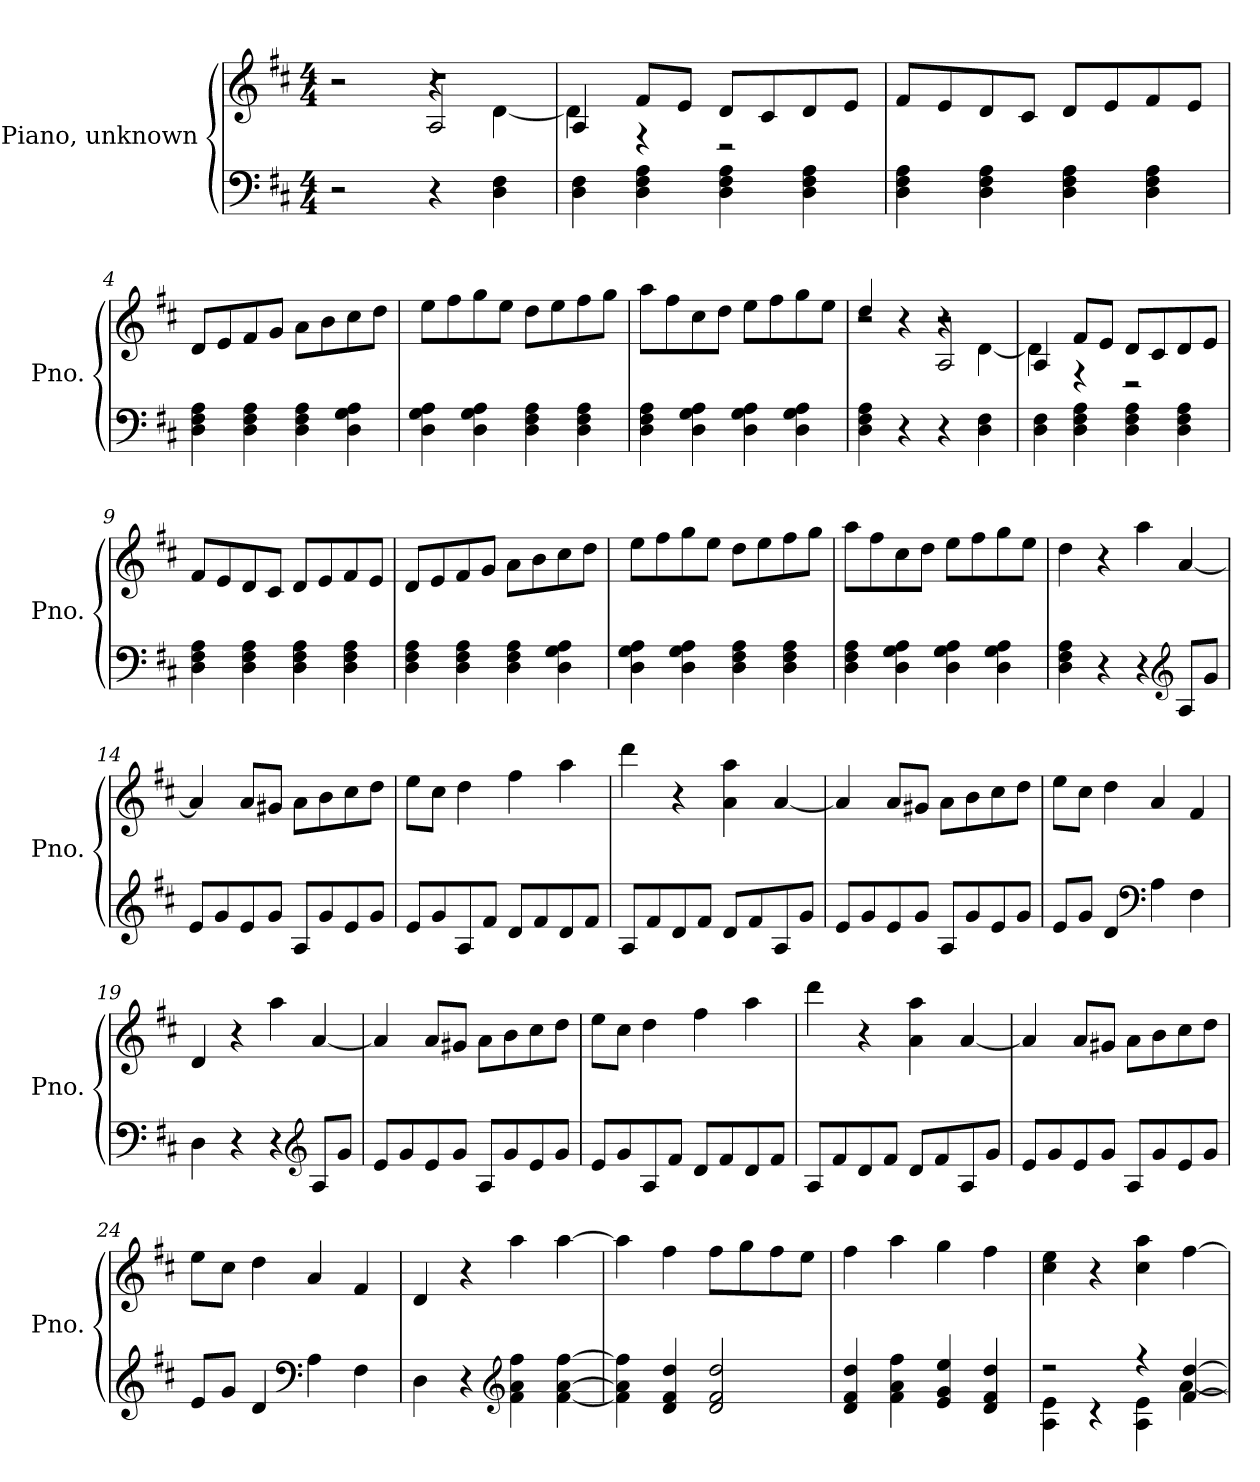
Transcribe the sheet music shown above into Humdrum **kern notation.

**kern	**kern
*part1	*part1
*staff2	*staff1
*I"Piano, unknown	*
*I'Pno.	*
*clefF4	*clefG2
*k[f#c#]	*k[f#c#]
*M4/4	*M4/4
*MM120	*MM120
=1	=1
*	*^
*	*	*^
2r	1r	2r	2r
4r	.	4r	2A/
4D\ 4F#\	.	[4d\	.
*	*	*v	*v
=2	=2	=2
4D\ 4F#\	4A/	4d\]
4D\ 4F#\ 4A\	8f#/L	4r
.	8e/J	.
4D\ 4F#\ 4A\	8d/L	2r
.	8c#/	.
4D\ 4F#\ 4A\	8d/	.
.	8e/J	.
*	*v	*v
=3	=3
4D\ 4F#\ 4A\	8f#/L
.	8e/
4D\ 4F#\ 4A\	8d/
.	8c#/J
4D\ 4F#\ 4A\	8d/L
.	8e/
4D\ 4F#\ 4A\	8f#/
.	8e/J
=4	=4
4D\ 4F#\ 4A\	8d/L
.	8e/
4D\ 4F#\ 4A\	8f#/
.	8g/J
4D\ 4F#\ 4A\	8a\L
.	8b\
4D\ 4G\ 4A\	8cc#\
.	8dd\J
=5	=5
4D\ 4G\ 4A\	8ee\L
.	8ff#\
4D\ 4G\ 4A\	8gg\
.	8ee\J
4D\ 4F#\ 4A\	8dd\L
.	8ee\
4D\ 4F#\ 4A\	8ff#\
.	8gg\J
!!LO:LB:g=z
=6	=6
4D\ 4F#\ 4A\	8aa\L
.	8ff#\
4D\ 4G\ 4A\	8cc#\
.	8dd\J
4D\ 4G\ 4A\	8ee\L
.	8ff#\
4D\ 4G\ 4A\	8gg\
.	8ee\J
=7	=7
*	*^
*	*	*^
4D\ 4F#\ 4A\	4dd/	2r	2r
4r	4r	.	.
4r	2r	4r	2A/
4D\ 4F#\	.	[4d\	.
*	*	*v	*v
=8	=8	=8
4D\ 4F#\	4A/	4d\]
4D\ 4F#\ 4A\	8f#/L	4r
.	8e/J	.
4D\ 4F#\ 4A\	8d/L	2r
.	8c#/	.
4D\ 4F#\ 4A\	8d/	.
.	8e/J	.
*	*v	*v
=9	=9
4D\ 4F#\ 4A\	8f#/L
.	8e/
4D\ 4F#\ 4A\	8d/
.	8c#/J
4D\ 4F#\ 4A\	8d/L
.	8e/
4D\ 4F#\ 4A\	8f#/
.	8e/J
=10	=10
4D\ 4F#\ 4A\	8d/L
.	8e/
4D\ 4F#\ 4A\	8f#/
.	8g/J
4D\ 4F#\ 4A\	8a\L
.	8b\
4D\ 4G\ 4A\	8cc#\
.	8dd\J
!!LO:LB:g=z
=11	=11
4D\ 4G\ 4A\	8ee\L
.	8ff#\
4D\ 4G\ 4A\	8gg\
.	8ee\J
4D\ 4F#\ 4A\	8dd\L
.	8ee\
4D\ 4F#\ 4A\	8ff#\
.	8gg\J
=12	=12
4D\ 4F#\ 4A\	8aa\L
.	8ff#\
4D\ 4G\ 4A\	8cc#\
.	8dd\J
4D\ 4G\ 4A\	8ee\L
.	8ff#\
4D\ 4G\ 4A\	8gg\
.	8ee\J
=13	=13
4D\ 4F#\ 4A\	4dd\
4r	4r
4r	4aa\
*clefG2	*
8A/L	[4a/
8g/J	.
=14	=14
8e/L	4a/]
8g/	.
8e/	8a/L
8g/J	8g#X/J
8A/L	8a\L
8g/	8b\
8e/	8cc#\
8g/J	8dd\J
=15	=15
8e/L	8ee\L
8g/	8cc#\J
8A/	4dd\
8f#/J	.
8d/L	4ff#\
8f#/	.
8d/	4aa\
8f#/J	.
!!LO:LB:g=z
=16	=16
8A/L	4ddd\
8f#/	.
8d/	4r
8f#/J	.
8d/L	4a\ 4aa\
8f#/	.
8A/	[4a/
8g/J	.
=17	=17
8e/L	4a/]
8g/	.
8e/	8a/L
8g/J	8g#X/J
8A/L	8a\L
8g/	8b\
8e/	8cc#\
8g/J	8dd\J
=18	=18
8e/L	8ee\L
8g/J	8cc#\J
4d/	4dd\
*clefF4	*
4A\	4a/
4F#\	4f#/
=19	=19
4D\	4d/
4r	4r
4r	4aa\
*clefG2	*
8A/L	[4a/
8g/J	.
=20	=20
8e/L	4a/]
8g/	.
8e/	8a/L
8g/J	8g#X/J
8A/L	8a\L
8g/	8b\
8e/	8cc#\
8g/J	8dd\J
!!LO:LB:g=z
=21	=21
8e/L	8ee\L
8g/	8cc#\J
8A/	4dd\
8f#/J	.
8d/L	4ff#\
8f#/	.
8d/	4aa\
8f#/J	.
=22	=22
8A/L	4ddd\
8f#/	.
8d/	4r
8f#/J	.
8d/L	4a\ 4aa\
8f#/	.
8A/	[4a/
8g/J	.
=23	=23
8e/L	4a/]
8g/	.
8e/	8a/L
8g/J	8g#X/J
8A/L	8a\L
8g/	8b\
8e/	8cc#\
8g/J	8dd\J
=24	=24
8e/L	8ee\L
8g/J	8cc#\J
4d/	4dd\
*clefF4	*
4A\	4a/
4F#\	4f#/
=25	=25
4D\	4d/
4r	4r
*clefG2	*
4f#\ 4a\ 4ff#\	4aa\
[4f#\ [4a\ [4ff#\	[4aa\
!!LO:LB:g=z
=26	=26
4f#\] 4a\] 4ff#\]	4aa\]
4d/ 4f#/ 4dd/	4ff#\
2d/ 2f#/ 2dd/	8ff#\L
.	8gg\
.	8ff#\
.	8ee\J
=27	=27
4d/ 4f#/ 4dd/	4ff#\
4f#\ 4a\ 4ff#\	4aa\
4e/ 4g/ 4ee/	4gg\
4d/ 4f#/ 4dd/	4ff#\
=28	=28
*^	*
2r	4A\ 4e\	4cc#\ 4ee\
.	4r	4r
4r	4A\ 4e\	4cc#\ 4aa\
[4f#/ [4dd/	[4a\	[4ff#\
*v	*v	*
=	=
*-	*-
